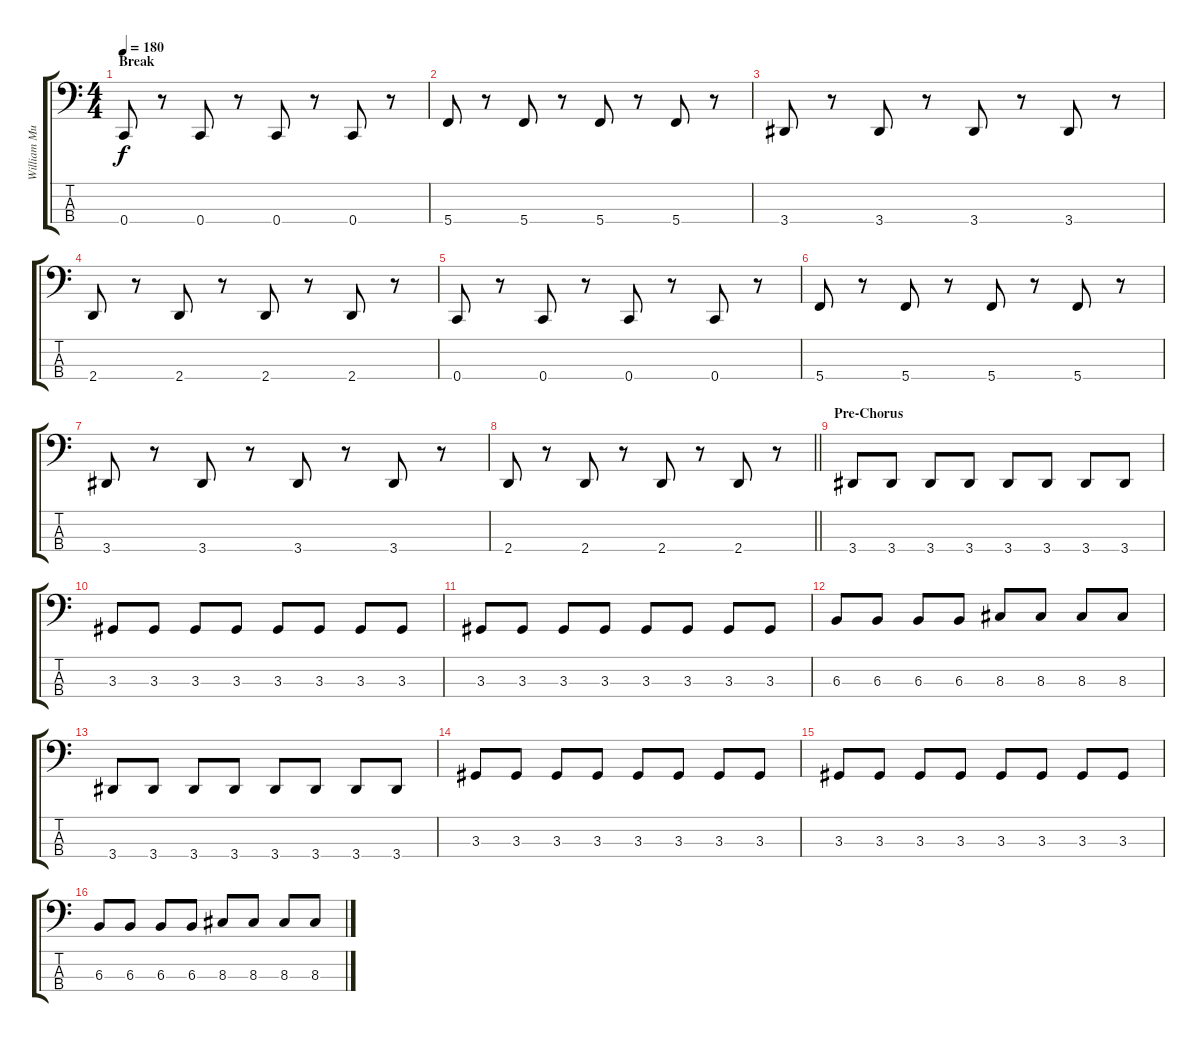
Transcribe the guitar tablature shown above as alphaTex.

\track ("William Murderface (Bass)" "William Mu") {instrument electricbassfinger}
\staff {score tabs}
\tuning (Eb2 Bb1 F1 C1) {hide}
\ts (4 4)
\section ("" "Break")
\tempo 180
\clef f4
\ks c
0.4.8{dy f} r.8 0.4.8 r.8 0.4.8 r.8 0.4.8 r.8 |
5.4.8 r.8 5.4.8 r.8 5.4.8 r.8 5.4.8 r.8 |
3.4.8 r.8 3.4.8 r.8 3.4.8 r.8 3.4.8 r.8 |
2.4.8 r.8 2.4.8 r.8 2.4.8 r.8 2.4.8 r.8 |
0.4.8 r.8 0.4.8 r.8 0.4.8 r.8 0.4.8 r.8 |
5.4.8 r.8 5.4.8 r.8 5.4.8 r.8 5.4.8 r.8 |
3.4.8 r.8 3.4.8 r.8 3.4.8 r.8 3.4.8 r.8 |
\barLineRight lightlight
2.4.8 r.8 2.4.8 r.8 2.4.8 r.8 2.4.8 r.8 |
\section ("" "Pre-Chorus")
3.4.8 3.4.8 3.4.8 3.4.8 3.4.8 3.4.8 3.4.8 3.4.8 |
3.3.8 3.3.8 3.3.8 3.3.8 3.3.8 3.3.8 3.3.8 3.3.8 |
3.3.8 3.3.8 3.3.8 3.3.8 3.3.8 3.3.8 3.3.8 3.3.8 |
6.3.8 6.3.8 6.3.8 6.3.8 8.3.8 8.3.8 8.3.8 8.3.8 |
3.4.8 3.4.8 3.4.8 3.4.8 3.4.8 3.4.8 3.4.8 3.4.8 |
3.3.8 3.3.8 3.3.8 3.3.8 3.3.8 3.3.8 3.3.8 3.3.8 |
3.3.8 3.3.8 3.3.8 3.3.8 3.3.8 3.3.8 3.3.8 3.3.8 |
6.3.8 6.3.8 6.3.8 6.3.8 8.3.8 8.3.8 8.3.8 8.3.8
